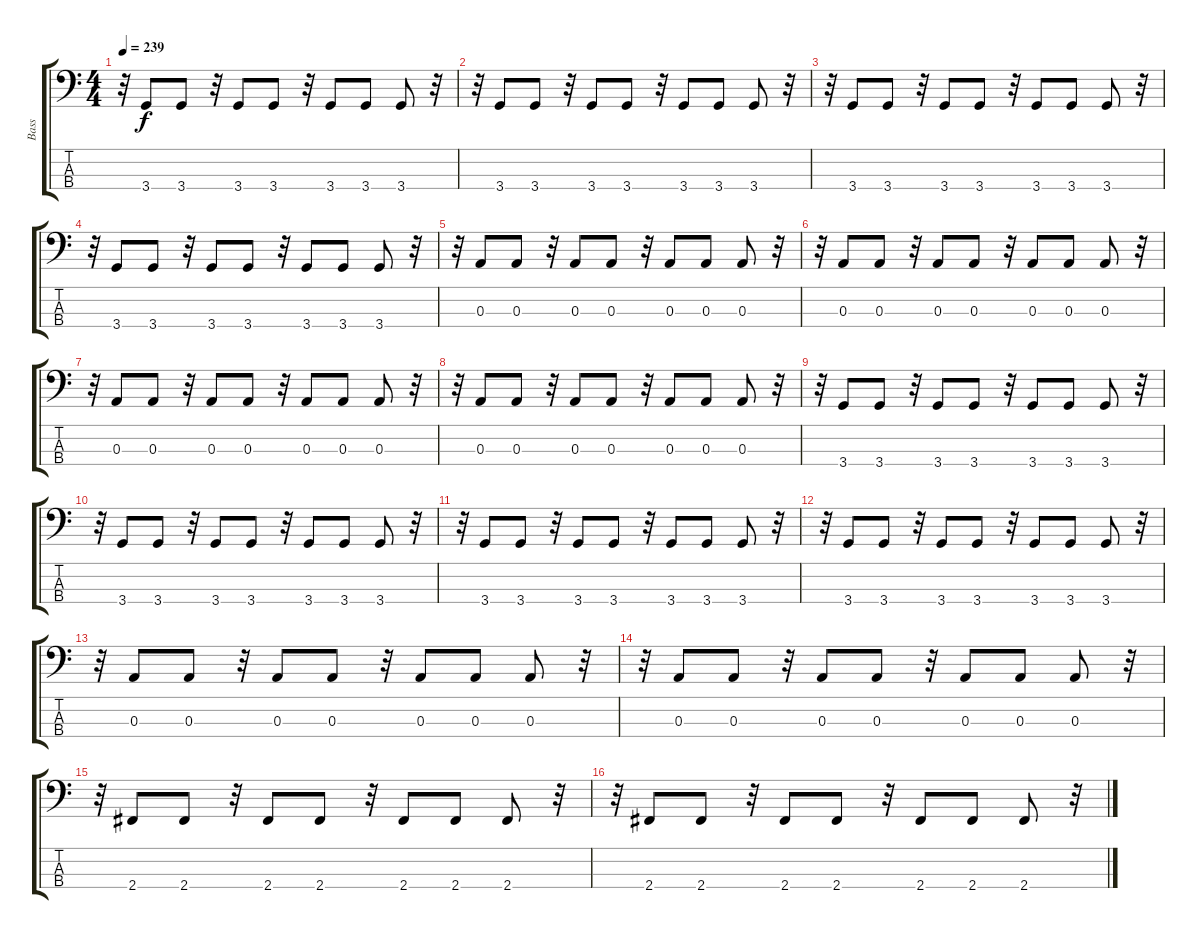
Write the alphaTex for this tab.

\track ("Bass" "Bass") {instrument electricbasspick}
\staff {score tabs}
\tuning (G2 D2 A1 E1) {hide}
\ts (4 4)
\tempo 239
\clef f4
\ks c
r.32{dy f} 3.4.8 3.4.8 r.32 3.4.8 3.4.8 r.32 3.4.8 3.4.8 3.4.8 r.32 |
r.32 3.4.8 3.4.8 r.32 3.4.8 3.4.8 r.32 3.4.8 3.4.8 3.4.8 r.32 |
r.32 3.4.8 3.4.8 r.32 3.4.8 3.4.8 r.32 3.4.8 3.4.8 3.4.8 r.32 |
r.32 3.4.8 3.4.8 r.32 3.4.8 3.4.8 r.32 3.4.8 3.4.8 3.4.8 r.32 |
r.32 0.3.8 0.3.8 r.32 0.3.8 0.3.8 r.32 0.3.8 0.3.8 0.3.8 r.32 |
r.32 0.3.8 0.3.8 r.32 0.3.8 0.3.8 r.32 0.3.8 0.3.8 0.3.8 r.32 |
r.32 0.3.8 0.3.8 r.32 0.3.8 0.3.8 r.32 0.3.8 0.3.8 0.3.8 r.32 |
r.32 0.3.8 0.3.8 r.32 0.3.8 0.3.8 r.32 0.3.8 0.3.8 0.3.8 r.32 |
r.32 3.4.8 3.4.8 r.32 3.4.8 3.4.8 r.32 3.4.8 3.4.8 3.4.8 r.32 |
r.32 3.4.8 3.4.8 r.32 3.4.8 3.4.8 r.32 3.4.8 3.4.8 3.4.8 r.32 |
r.32 3.4.8 3.4.8 r.32 3.4.8 3.4.8 r.32 3.4.8 3.4.8 3.4.8 r.32 |
r.32 3.4.8 3.4.8 r.32 3.4.8 3.4.8 r.32 3.4.8 3.4.8 3.4.8 r.32 |
r.32 0.3.8 0.3.8 r.32 0.3.8 0.3.8 r.32 0.3.8 0.3.8 0.3.8 r.32 |
r.32 0.3.8 0.3.8 r.32 0.3.8 0.3.8 r.32 0.3.8 0.3.8 0.3.8 r.32 |
r.32 2.4.8 2.4.8 r.32 2.4.8 2.4.8 r.32 2.4.8 2.4.8 2.4.8 r.32 |
r.32 2.4.8 2.4.8 r.32 2.4.8 2.4.8 r.32 2.4.8 2.4.8 2.4.8 r.32
